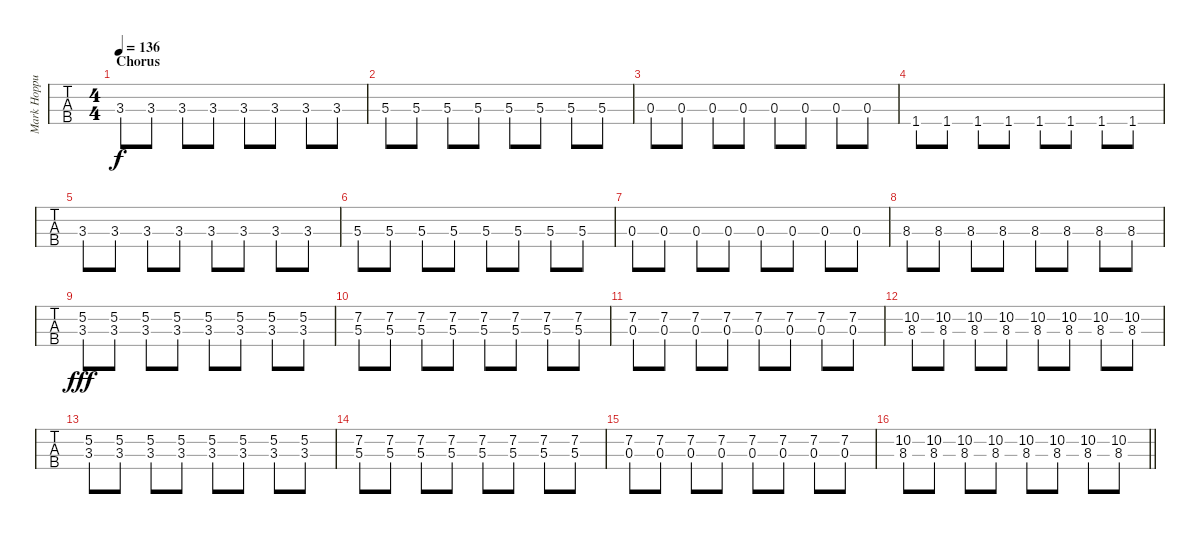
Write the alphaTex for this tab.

\track ("Mark Hoppus - Bass" "Mark Hoppu") {instrument electricbassfinger}
\staff {tabs}
\tuning (G2 D2 A1 E1) {hide}
\ts (4 4)
\section ("" "Chorus")
\tempo 136
\clef f4
\ks c
3.3.8{dy f} 3.3.8 3.3.8 3.3.8 3.3.8 3.3.8 3.3.8 3.3.8 |
5.3.8 5.3.8 5.3.8 5.3.8 5.3.8 5.3.8 5.3.8 5.3.8 |
0.3.8 0.3.8 0.3.8 0.3.8 0.3.8 0.3.8 0.3.8 0.3.8 |
1.4.8 1.4.8 1.4.8 1.4.8 1.4.8 1.4.8 1.4.8 1.4.8 |
3.3.8 3.3.8 3.3.8 3.3.8 3.3.8 3.3.8 3.3.8 3.3.8 |
5.3.8 5.3.8 5.3.8 5.3.8 5.3.8 5.3.8 5.3.8 5.3.8 |
0.3.8 0.3.8 0.3.8 0.3.8 0.3.8 0.3.8 0.3.8 0.3.8 |
8.3.8 8.3.8 8.3.8 8.3.8 8.3.8 8.3.8 8.3.8 8.3.8 |
(5.2 3.3).8{dy fff} (5.2 3.3).8 (5.2 3.3).8 (5.2 3.3).8 (5.2 3.3).8 (5.2 3.3).8 (5.2 3.3).8 (5.2 3.3).8 |
(7.2 5.3).8 (7.2 5.3).8 (7.2 5.3).8 (7.2 5.3).8 (7.2 5.3).8 (7.2 5.3).8 (7.2 5.3).8 (7.2 5.3).8 |
(7.2 0.3).8 (7.2 0.3).8 (7.2 0.3).8 (7.2 0.3).8 (7.2 0.3).8 (7.2 0.3).8 (7.2 0.3).8 (7.2 0.3).8 |
(10.2 8.3).8 (10.2 8.3).8 (10.2 8.3).8 (10.2 8.3).8 (10.2 8.3).8 (10.2 8.3).8 (10.2 8.3).8 (10.2 8.3).8 |
(5.2 3.3).8 (5.2 3.3).8 (5.2 3.3).8 (5.2 3.3).8 (5.2 3.3).8 (5.2 3.3).8 (5.2 3.3).8 (5.2 3.3).8 |
(7.2 5.3).8 (7.2 5.3).8 (7.2 5.3).8 (7.2 5.3).8 (7.2 5.3).8 (7.2 5.3).8 (7.2 5.3).8 (7.2 5.3).8 |
(7.2 0.3).8 (7.2 0.3).8 (7.2 0.3).8 (7.2 0.3).8 (7.2 0.3).8 (7.2 0.3).8 (7.2 0.3).8 (7.2 0.3).8 |
\barLineRight lightlight
(10.2 8.3).8 (10.2 8.3).8 (10.2 8.3).8 (10.2 8.3).8 (10.2 8.3).8 (10.2 8.3).8 (10.2 8.3).8 (10.2 8.3).8
